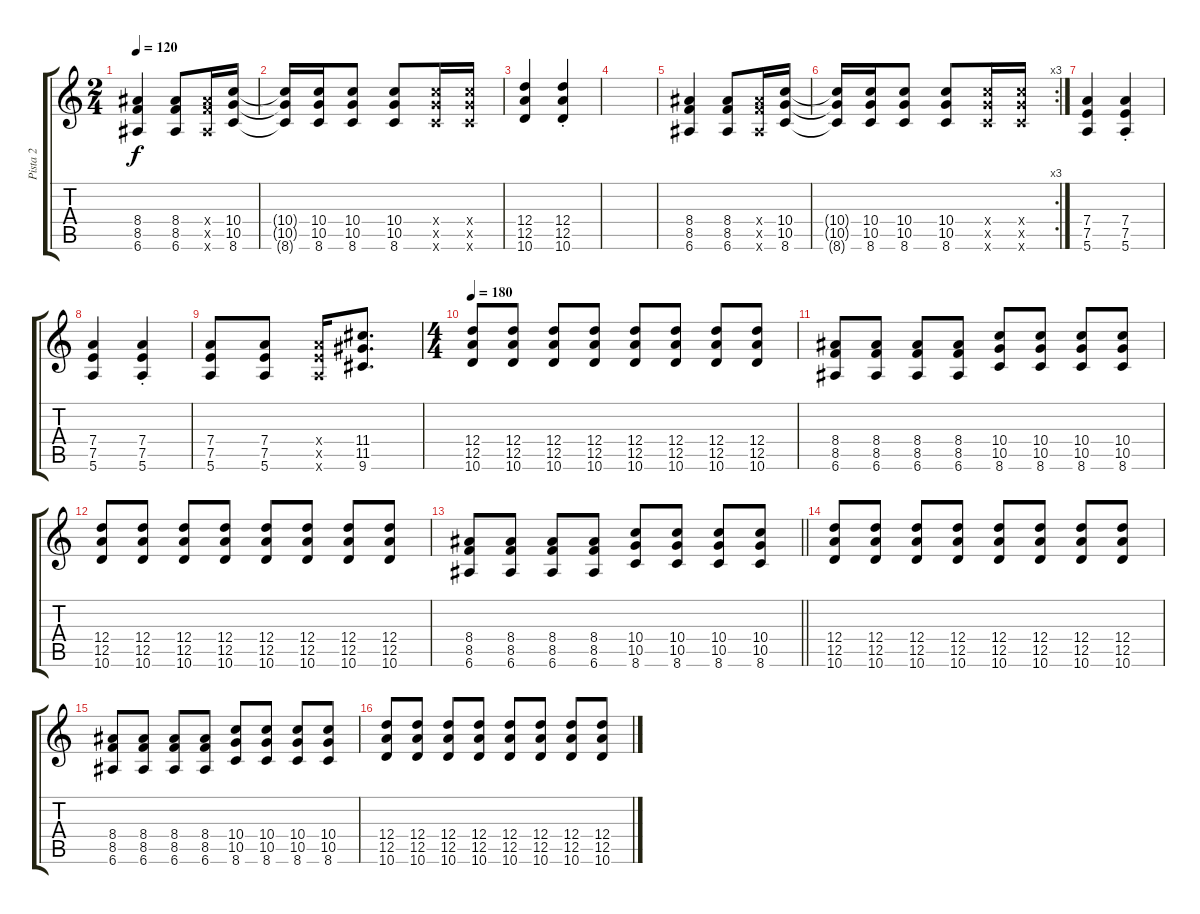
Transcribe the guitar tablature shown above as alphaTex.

\track ("Pista 2" "Pista 2") {instrument distortionguitar}
\staff {score tabs}
\tuning (E4 B3 G3 D3 A2 E2) {hide}
\ts (2 4)
\tempo 120
\clef g2
\ks c
(8.4 8.5 6.6).4{dy f} (8.4 8.5 6.6).8 (8.4{x} 8.5{x} 6.6{x}).16 (10.4 10.5 8.6).16 |
(10.4{t} 10.5{t} 8.6{t}).16 (10.4 10.5 8.6).16 (10.4 10.5 8.6).8 (10.4 10.5 8.6).8 (10.4{x} 10.5{x} 8.6{x}).16 (10.4{x} 10.5{x} 8.6{x}).16 |
(12.4 12.5 10.6).4 (12.4{st} 12.5{st} 10.6{st}).4 |
|
(8.4 8.5 6.6).4 (8.4 8.5 6.6).8 (8.4{x} 8.5{x} 6.6{x}).16 (10.4 10.5 8.6).16 |
\rc 3
(10.4{t} 10.5{t} 8.6{t}).16 (10.4 10.5 8.6).16 (10.4 10.5 8.6).8 (10.4 10.5 8.6).8 (10.4{x} 10.5{x} 8.6{x}).16 (10.4{x} 10.5{x} 8.6{x}).16 |
(7.4 7.5 5.6).4 (7.4{st} 7.5{st} 5.6{st}).4 |
(7.4 7.5 5.6).4 (7.4{st} 7.5{st} 5.6{st}).4 |
(7.4 7.5 5.6).8 (7.4 7.5 5.6).8 (7.4{x} 7.5{x} 5.6{x}).16 (11.4 11.5 9.6).8{d} |
\ts (4 4)
\tempo 180
(12.4 12.5 10.6).8 (12.4 12.5 10.6).8 (12.4 12.5 10.6).8 (12.4 12.5 10.6).8 (12.4 12.5 10.6).8 (12.4 12.5 10.6).8 (12.4 12.5 10.6).8 (12.4 12.5 10.6).8 |
(8.4 8.5 6.6).8 (8.4 8.5 6.6).8 (8.4 8.5 6.6).8 (8.4 8.5 6.6).8 (10.4 10.5 8.6).8 (10.4 10.5 8.6).8 (10.4 10.5 8.6).8 (10.4 10.5 8.6).8 |
(12.4 12.5 10.6).8 (12.4 12.5 10.6).8 (12.4 12.5 10.6).8 (12.4 12.5 10.6).8 (12.4 12.5 10.6).8 (12.4 12.5 10.6).8 (12.4 12.5 10.6).8 (12.4 12.5 10.6).8 |
\barLineRight lightlight
(8.4 8.5 6.6).8 (8.4 8.5 6.6).8 (8.4 8.5 6.6).8 (8.4 8.5 6.6).8 (10.4 10.5 8.6).8 (10.4 10.5 8.6).8 (10.4 10.5 8.6).8 (10.4 10.5 8.6).8 |
(12.4 12.5 10.6).8 (12.4 12.5 10.6).8 (12.4 12.5 10.6).8 (12.4 12.5 10.6).8 (12.4 12.5 10.6).8 (12.4 12.5 10.6).8 (12.4 12.5 10.6).8 (12.4 12.5 10.6).8 |
(8.4 8.5 6.6).8 (8.4 8.5 6.6).8 (8.4 8.5 6.6).8 (8.4 8.5 6.6).8 (10.4 10.5 8.6).8 (10.4 10.5 8.6).8 (10.4 10.5 8.6).8 (10.4 10.5 8.6).8 |
(12.4 12.5 10.6).8 (12.4 12.5 10.6).8 (12.4 12.5 10.6).8 (12.4 12.5 10.6).8 (12.4 12.5 10.6).8 (12.4 12.5 10.6).8 (12.4 12.5 10.6).8 (12.4 12.5 10.6).8
